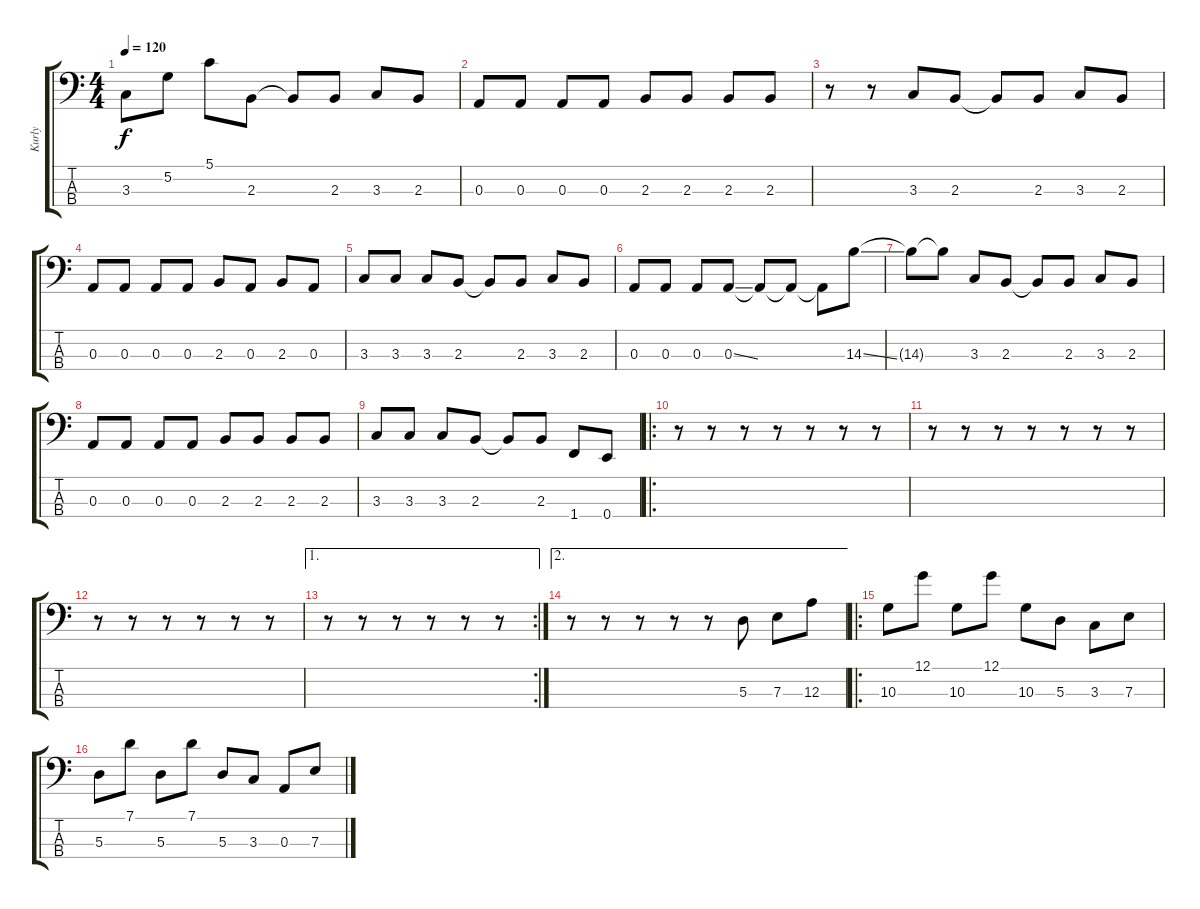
\track ("Kurly" "Kurly") {instrument electricbassfinger}
\staff {score tabs}
\tuning (G2 D2 A1 E1) {hide}
\ts (4 4)
\tempo 120
\clef f4
\ks c
3.3.8{dy f} 5.2.8 5.1.8 2.3.8 2.3{t}.8 2.3.8 3.3.8 2.3.8 |
0.3.8 0.3.8 0.3.8 0.3.8 2.3.8 2.3.8 2.3.8 2.3.8 |
r.8 r.8 3.3.8 2.3.8 2.3{t}.8 2.3.8 3.3.8 2.3.8 |
0.3.8 0.3.8 0.3.8 0.3.8 2.3.8 0.3.8 2.3.8 0.3.8 |
3.3.8 3.3.8 3.3.8 2.3.8 2.3{t}.8 2.3.8 3.3.8 2.3.8 |
0.3.8 0.3.8 0.3.8 0.3{ss}.8 0.3{t}.8 0.3{t}.8 0.3{t}.8 14.3{ss}.8 |
14.3{t}.8 14.3{t}.8 3.3.8 2.3.8 2.3{t}.8 2.3.8 3.3.8 2.3.8 |
0.3.8 0.3.8 0.3.8 0.3.8 2.3.8 2.3.8 2.3.8 2.3.8 |
3.3.8 3.3.8 3.3.8 2.3.8 2.3{t}.8 2.3.8 1.4.8 0.4.8 |
\ro
r.8 r.8 r.8 r.8 r.8 r.8 r.8 |
r.8 r.8 r.8 r.8 r.8 r.8 r.8 |
r.8 r.8 r.8 r.8 r.8 r.8 |
\ae 1
\rc 2
r.8 r.8 r.8 r.8 r.8 r.8 |
\ae 2
r.8 r.8 r.8 r.8 r.8 5.3.8 7.3.8 12.3.8 |
\ro
10.3.8 12.1.8 10.3.8 12.1.8 10.3.8 5.3.8 3.3.8 7.3.8 |
5.3.8 7.1.8 5.3.8 7.1.8 5.3.8 3.3.8 0.3.8 7.3.8
